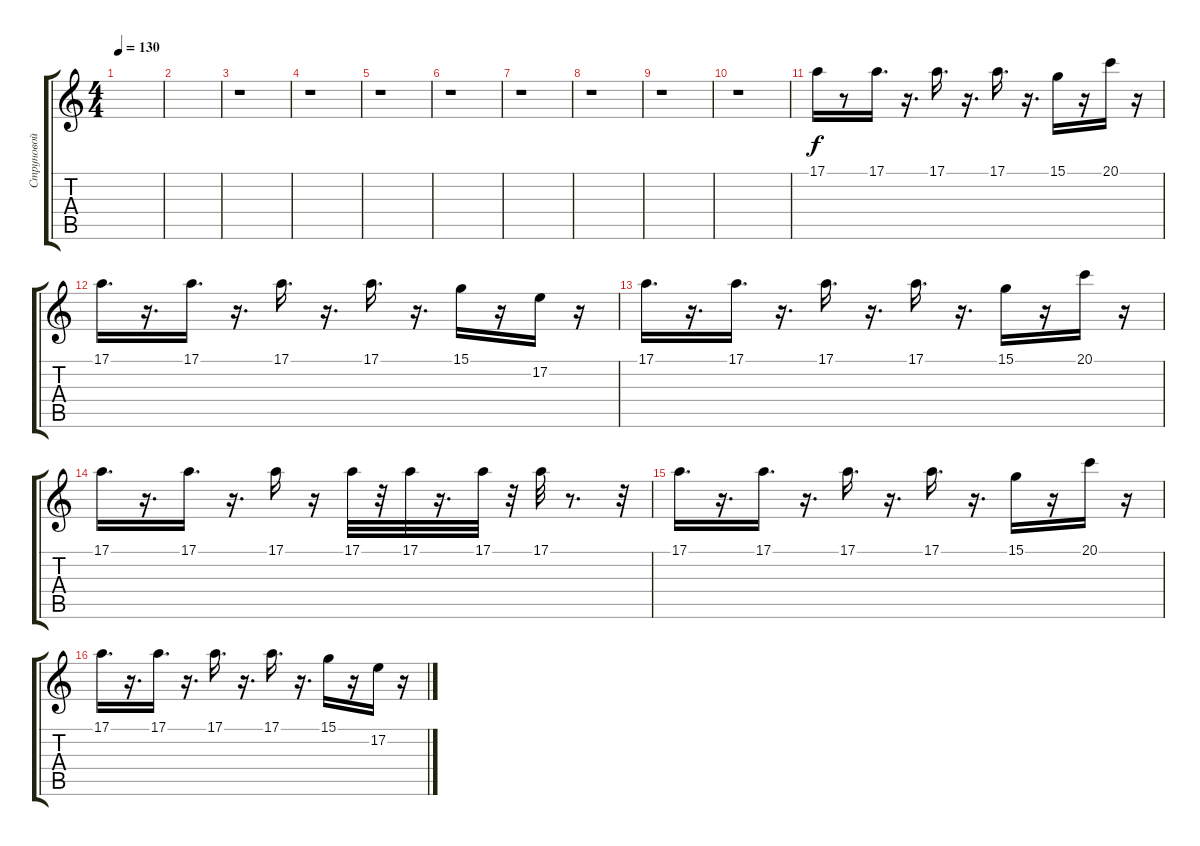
\track ("Струновой оркестр 2" "Струновой ") {instrument stringensemble1}
\staff {score tabs}
\tuning (E4 B3 G3 D3 A2 E2) {hide}
\ts (4 4)
\tempo 130
\clef g2
\ks c
|
|
r.1 |
r.1 |
r.1 |
r.1 |
r.1 |
r.1 |
r.1 |
r.1 |
17.1.16 r.8 17.1.16{d} r.16{d} 17.1.16{d} r.16{d} 17.1.16{d} r.16{d} 15.1.16 r.16 20.1.16 r.16 |
17.1.16{d} r.16{d} 17.1.16{d} r.16{d} 17.1.16{d} r.16{d} 17.1.16{d} r.16{d} 15.1.16 r.16 17.2.16 r.16 |
17.1.16{d} r.16{d} 17.1.16{d} r.16{d} 17.1.16{d} r.16{d} 17.1.16{d} r.16{d} 15.1.16 r.16 20.1.16 r.16 |
17.1.16{d} r.16{d} 17.1.16{d} r.16{d} 17.1.16 r.16 17.1.32 r.32 17.1.32 r.16{d} 17.1.32 r.32 17.1.32 r.8{d} r.32 |
17.1.16{d} r.16{d} 17.1.16{d} r.16{d} 17.1.16{d} r.16{d} 17.1.16{d} r.16{d} 15.1.16 r.16 20.1.16 r.16 |
17.1.16{d} r.16{d} 17.1.16{d} r.16{d} 17.1.16{d} r.16{d} 17.1.16{d} r.16{d} 15.1.16 r.16 17.2.16 r.16
